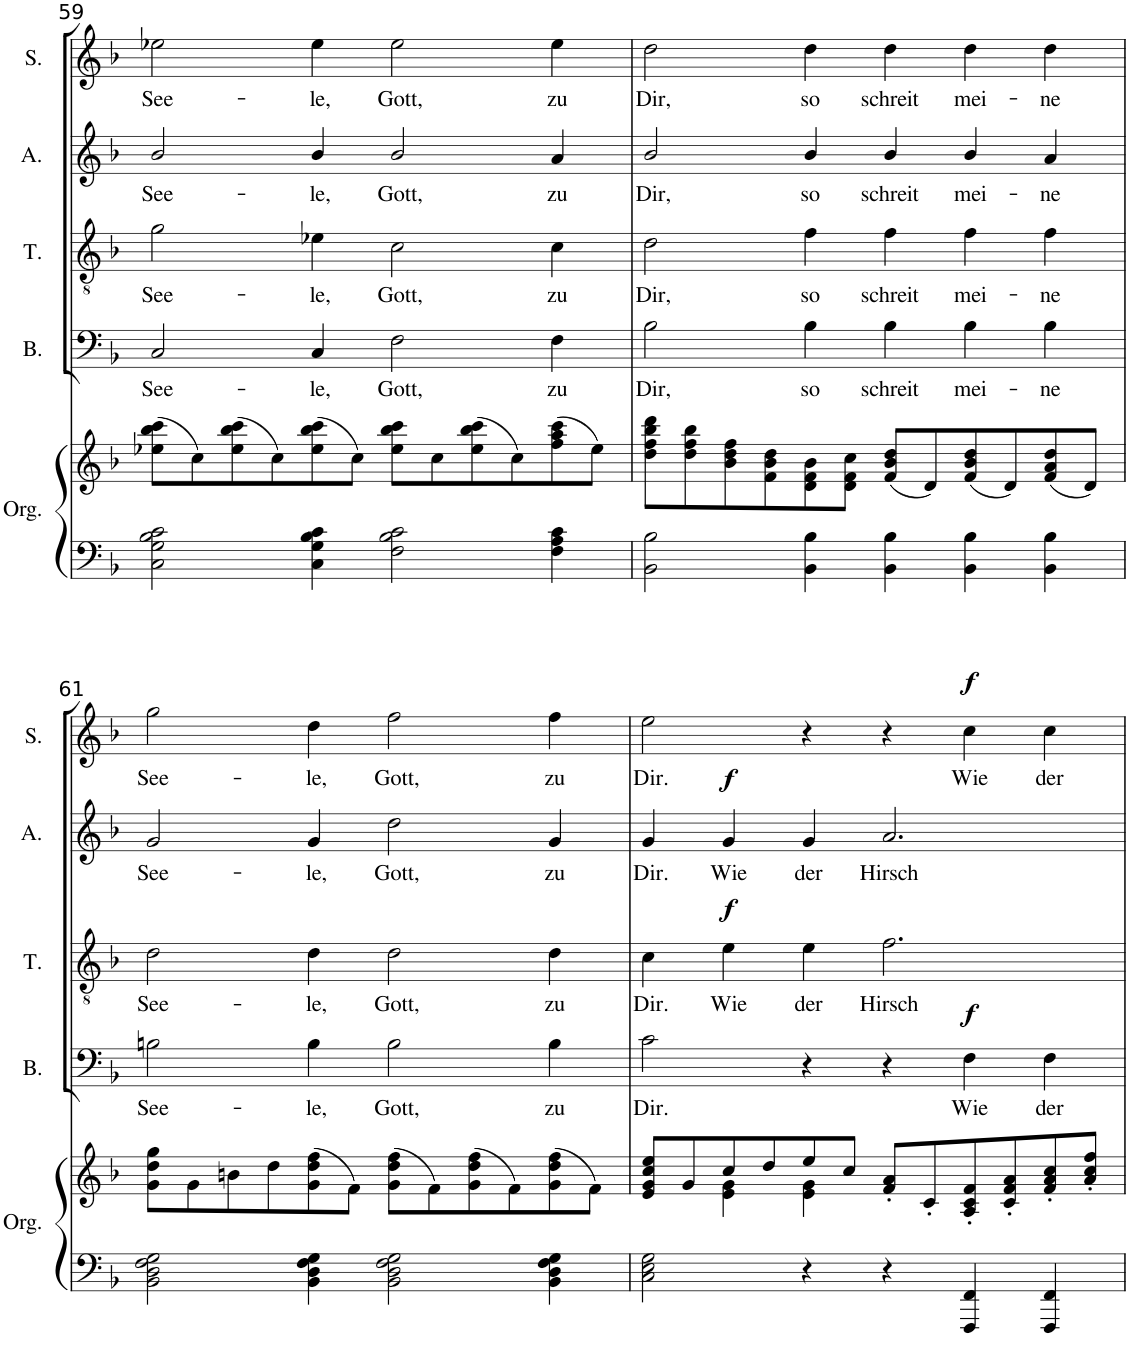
**kern	**kern	**kern	**text	**dynam	**kern	**text	**dynam	**kern	**text	**dynam	**kern	**text	**dynam
*part5	*part5	*part4	*part4	*part4	*part3	*part3	*part3	*part2	*part2	*part2	*part1	*part1	*part1
*staff6	*staff5	*staff4	*staff4	*staff4	*staff3	*staff3	*staff3	*staff2	*staff2	*staff2	*staff1	*staff1	*staff1
*I"Orgue	*	*I"Bass	*	*	*I"Tenor	*	*	*I"Alti	*	*	*I"Soprano	*	*
*I'Org.	*	*I'B.	*	*	*I'T.	*	*	*I'A.	*	*	*I'S.	*	*
!!LO:PB:g=z
*clefF4	*clefG2	*clefF4	*	*	*clefGv2	*	*	*clefG2	*	*	*clefG2	*	*
*k[b-]	*k[b-]	*k[b-]	*	*	*k[b-]	*	*	*k[b-]	*	*	*k[b-]	*	*
*F:	*F:	*F:	*	*	*	*	*	*F:	*	*	*F:	*	*
*M6/4	*M6/4	*M6/4	*	*	*M6/4	*	*	*M6/4	*	*	*M6/4	*	*
=59	=59	=59	=59	=59	=59	=59	=59	=59	=59	=59	=59	=59	=59
*	*^	*	*	*	*	*	*	*	*	*	*	*	*
!	!	!	!	!LO:LY:b	!	!	!LO:LY:b	!	!	!LO:LY:b	!	!	!LO:LY:b	!
2C\ 2G\ 2B-\ 2c\	1.ryy	(>8ee-X\ 8bb-\ 8ccc\L	2C/	See-	.	2g\	See-	.	2b-/	See-	.	2ee-X\	See-	.
.	.	8cc\)	.	.	.	.	.	.	.	.	.	.	.	.
.	.	(>8ee-\ 8bb-\ 8ccc\	.	.	.	.	.	.	.	.	.	.	.	.
.	.	8cc\)	.	.	.	.	.	.	.	.	.	.	.	.
!	!	!	!	!LO:LY:b	!	!	!LO:LY:b	!	!	!LO:LY:b	!	!	!LO:LY:b	!
4C\ 4G\ 4B-\ 4c\	.	(>8ee-\ 8bb-\ 8ccc\	4C/	-le,	.	4e-X\	-le,	.	4b-/	-le,	.	4ee-\	-le,	.
.	.	8cc\J)	.	.	.	.	.	.	.	.	.	.	.	.
!	!	!	!	!LO:LY:b	!	!	!LO:LY:b	!	!	!LO:LY:b	!	!	!LO:LY:b	!
2F\ 2B-\ 2c\	.	8ee-\ 8bb-\ 8ccc\L	2F\	Gott,	.	2c\	Gott,	.	2b-/	Gott,	.	2ee-\	Gott,	.
.	.	8cc\	.	.	.	.	.	.	.	.	.	.	.	.
.	.	(>8ee-\ 8bb-\ 8ccc\	.	.	.	.	.	.	.	.	.	.	.	.
.	.	8cc\)	.	.	.	.	.	.	.	.	.	.	.	.
!	!	!	!	!LO:LY:b	!	!	!LO:LY:b	!	!	!LO:LY:b	!	!	!LO:LY:b	!
4F\ 4A\ 4c\	.	(>8ff\ 8aa\ 8ccc\	4F\	zu	.	4c\	zu	.	4a/	zu	.	4ee-\	zu	.
.	.	8ee-\J)	.	.	.	.	.	.	.	.	.	.	.	.
=60	=60	=60	=60	=60	=60	=60	=60	=60	=60	=60	=60	=60	=60	=60
!	!	!	!	!LO:LY:b	!	!	!LO:LY:b	!	!	!LO:LY:b	!	!	!LO:LY:b	!
2BB-\ 2B-\	1.ryy	8dd\ 8ff\ 8bb-\ 8ddd\L	2B-\	Dir,	.	2d\	Dir,	.	2b-/	Dir,	.	2dd\	Dir,	.
.	.	8dd\ 8ff\ 8bb-\	.	.	.	.	.	.	.	.	.	.	.	.
.	.	8b-\ 8dd\ 8ff\	.	.	.	.	.	.	.	.	.	.	.	.
.	.	8f\ 8b-\ 8dd\	.	.	.	.	.	.	.	.	.	.	.	.
!	!	!	!	!LO:LY:b	!	!	!LO:LY:b	!	!	!LO:LY:b	!	!	!LO:LY:b	!
4BB-\ 4B-\	.	8d\ 8f\ 8b-\	4B-\	so	.	4f\	so	.	4b-/	so	.	4dd\	so	.
.	.	8d\ 8f\ 8cc\J	.	.	.	.	.	.	.	.	.	.	.	.
!	!	!	!	!LO:LY:b	!	!	!LO:LY:b	!	!	!LO:LY:b	!	!	!LO:LY:b	!
4BB-\ 4B-\	.	(<8f/ 8b-/ 8dd/L	4B-\	schreit	.	4f\	schreit	.	4b-/	schreit	.	4dd\	schreit	.
.	.	8d/)	.	.	.	.	.	.	.	.	.	.	.	.
!	!	!	!	!LO:LY:b	!	!	!LO:LY:b	!	!	!LO:LY:b	!	!	!LO:LY:b	!
4BB-\ 4B-\	.	(<8f/ 8b-/ 8dd/	4B-\	mei-	.	4f\	mei-	.	4b-/	mei-	.	4dd\	mei-	.
.	.	8d/)	.	.	.	.	.	.	.	.	.	.	.	.
!	!	!	!	!LO:LY:b	!	!	!LO:LY:b	!	!	!LO:LY:b	!	!	!LO:LY:b	!
4BB-\ 4B-\	.	(<8f/ 8a/ 8dd/	4B-\	-ne	.	4f\	-ne	.	4a/	-ne	.	4dd\	-ne	.
.	.	8d/J)	.	.	.	.	.	.	.	.	.	.	.	.
!!LO:LB:g=z
=61	=61	=61	=61	=61	=61	=61	=61	=61	=61	=61	=61	=61	=61	=61
!	!	!	!	!LO:LY:b	!	!	!LO:LY:b	!	!	!LO:LY:b	!	!	!LO:LY:b	!
2BB-\ 2D\ 2F\ 2G\	1.ryy	8g\ 8dd\ 8gg\L	2Bn\	See-	.	2d\	See-	.	2g/	See-	.	2gg\	See-	.
.	.	8g\	.	.	.	.	.	.	.	.	.	.	.	.
.	.	8bn\	.	.	.	.	.	.	.	.	.	.	.	.
.	.	8dd\	.	.	.	.	.	.	.	.	.	.	.	.
!	!	!	!	!LO:LY:b	!	!	!LO:LY:b	!	!	!LO:LY:b	!	!	!LO:LY:b	!
4BB-\ 4D\ 4F\ 4G\	.	(>8g\ 8dd\ 8ff\	4B\	-le,	.	4d\	-le,	.	4g/	-le,	.	4dd\	-le,	.
.	.	8f\J)	.	.	.	.	.	.	.	.	.	.	.	.
!	!	!	!	!LO:LY:b	!	!	!LO:LY:b	!	!	!LO:LY:b	!	!	!LO:LY:b	!
2BB-\ 2D\ 2F\ 2G\	.	(>8g\ 8dd\ 8ff\L	2B\	Gott,	.	2d\	Gott,	.	2dd\	Gott,	.	2ff\	Gott,	.
.	.	8f\)	.	.	.	.	.	.	.	.	.	.	.	.
.	.	(>8g\ 8dd\ 8ff\	.	.	.	.	.	.	.	.	.	.	.	.
.	.	8f\)	.	.	.	.	.	.	.	.	.	.	.	.
!	!	!	!	!LO:LY:b	!	!	!LO:LY:b	!	!	!LO:LY:b	!	!	!LO:LY:b	!
4BB-\ 4D\ 4F\ 4G\	.	(>8g\ 8dd\ 8ff\	4B\	zu	.	4d\	zu	.	4g/	zu	.	4ff\	zu	.
.	.	8f\J)	.	.	.	.	.	.	.	.	.	.	.	.
=62	=62	=62	=62	=62	=62	=62	=62	=62	=62	=62	=62	=62	=62	=62
!	!	!	!	!LO:LY:b	!	!	!LO:LY:b	!	!	!LO:LY:b	!	!	!LO:LY:b	!
2C\ 2E\ 2G\	8e/ 8g/ 8cc/ 8ee/L	4ryy	2c\	Dir.	.	4c\	Dir.	.	4g/	Dir.	.	2ee\	Dir.	.
.	8g/	.	.	.	.	.	.	.	.	.	.	.	.	.
!	!	!	!	!	!	!	!LO:LY:b	!LO:DY:a	!	!LO:LY:b	!LO:DY:a	!	!	!
.	8cc/	4e\ 4g\	.	.	.	4e\	Wie	f	4g/	Wie	f	.	.	.
.	8dd/	.	.	.	.	.	.	.	.	.	.	.	.	.
!	!	!	!	!	!	!	!LO:LY:b	!	!	!LO:LY:b	!	!	!	!
4r	8ee/	4e\ 4g\	4r	.	.	4e\	der	.	4g/	der	.	4r	.	.
.	8cc/J	.	.	.	.	.	.	.	.	.	.	.	.	.
!	!	!	!	!	!	!	!LO:LY:b	!	!	!LO:LY:b	!	!	!	!
4r	8f/' 8a/'L	2.ryy	4r	.	.	2.f\	Hirsch	.	2.a/	Hirsch	.	4r	.	.
.	8c'/	.	.	.	.	.	.	.	.	.	.	.	.	.
!	!	!	!	!LO:LY:b	!LO:DY:a	!	!	!	!	!	!	!	!LO:LY:b	!LO:DY:a
4FFF/ 4FF/	8A/' 8c/' 8f/'	.	4F\	Wie	f	.	.	.	.	.	.	4cc\	Wie	f
.	8c/' 8f/' 8a/'	.	.	.	.	.	.	.	.	.	.	.	.	.
!	!	!	!	!LO:LY:b	!	!	!	!	!	!	!	!	!LO:LY:b	!
4FFF/ 4FF/	8f/' 8a/' 8cc/'	.	4F\	der	.	.	.	.	.	.	.	4cc\	der	.
.	8a/' 8cc/' 8ff/'J	.	.	.	.	.	.	.	.	.	.	.	.	.
*	*v	*v	*	*	*	*	*	*	*	*	*	*	*	*
=	=	=	=	=	=	=	=	=	=	=	=	=	=
*-	*-	*-	*-	*-	*-	*-	*-	*-	*-	*-	*-	*-	*-
